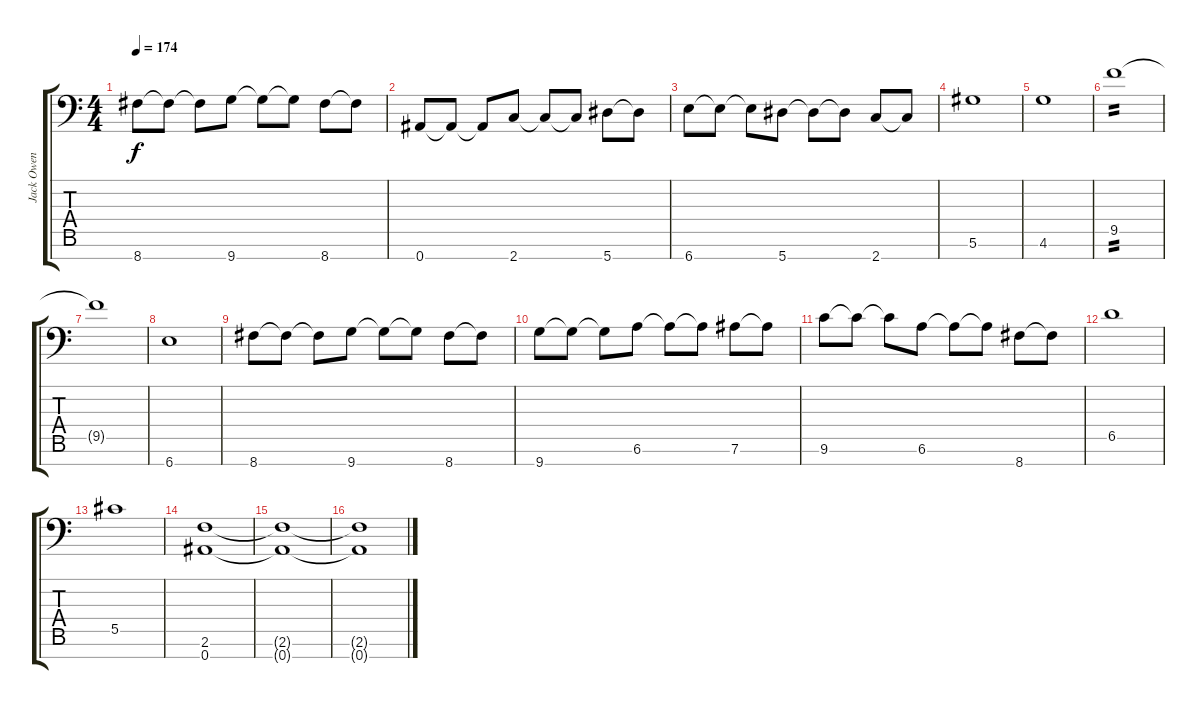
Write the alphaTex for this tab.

\track ("Jack Owen" "Jack Owen") {instrument distortionguitar}
\staff {score tabs}
\tuning (Eb4 Bb3 Gb3 Db3 Ab2 Eb2 Bb1) {hide}
\ts (4 4)
\tempo 174
\clef f4
\ks c
8.7.8{dy f} 8.7{t}.8 8.7{t}.8 9.7.8 9.7{t}.8 9.7{t}.8 8.7.8 8.7{t}.8 |
0.7.8 0.7{t}.8 0.7{t}.8 2.7.8 2.7{t}.8 2.7{t}.8 5.7.8 5.7{t}.8 |
6.7.8 6.7{t}.8 6.7{t}.8 5.7.8 5.7{t}.8 5.7{t}.8 2.7.8 2.7{t}.8 |
5.6.1 |
4.6.1 |
9.5.1{tp 2} |
9.5{t}.1 |
6.7.1 |
8.7.8 8.7{t}.8 8.7{t}.8 9.7.8 9.7{t}.8 9.7{t}.8 8.7.8 8.7{t}.8 |
9.7.8 9.7{t}.8 9.7{t}.8 6.6.8 6.6{t}.8 6.6{t}.8 7.6.8 7.6{t}.8 |
9.6.8 9.6{t}.8 9.6{t}.8 6.6.8 6.6{t}.8 6.6{t}.8 8.7.8 8.7{t}.8 |
6.5.1 |
5.5.1 |
(2.6 0.7).1 |
(2.6{t} 0.7{t}).1 |
(2.6{t} 0.7{t}).1
